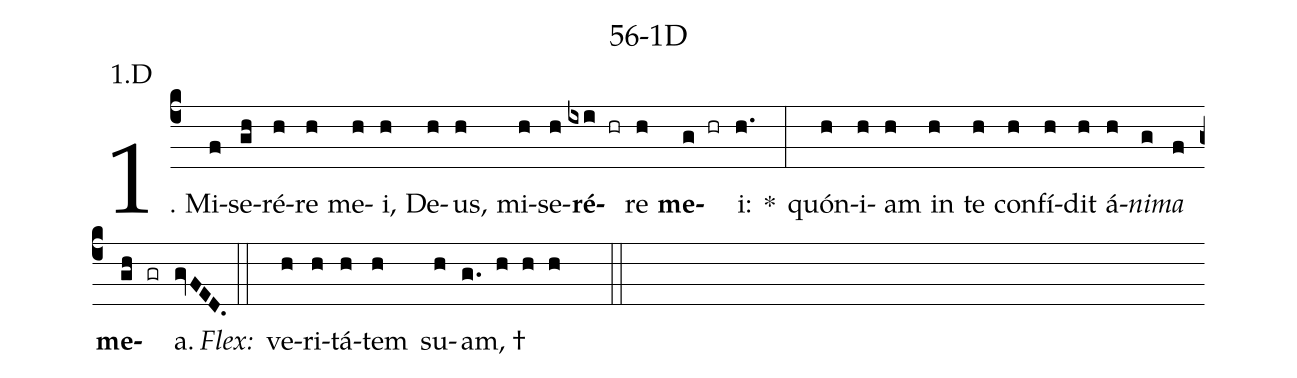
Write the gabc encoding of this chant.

name: 56-1D;
annotation: 1.D;
%%
(c4)1. Mi(f)se(gh)ré(h)re(h) me(h)i,(h) De(h)us,(h) mi(h)se(h)<b>ré</b>(ixi hr)re(h) <b>me</b>(g hr)i:(h.) *(:) quón(h)i(h)am(h) in(h) te(h) con(h)fí(h)dit(h) á(h)<i>ni</i>(g)<i>ma</i>(f) <b>me</b>(gh gr)a.(gvFED.) (::)
<i>Flex:</i>()  ve(h)ri(h)tá(h)tem(h) su(h)am, †(g. h h h  ::)
